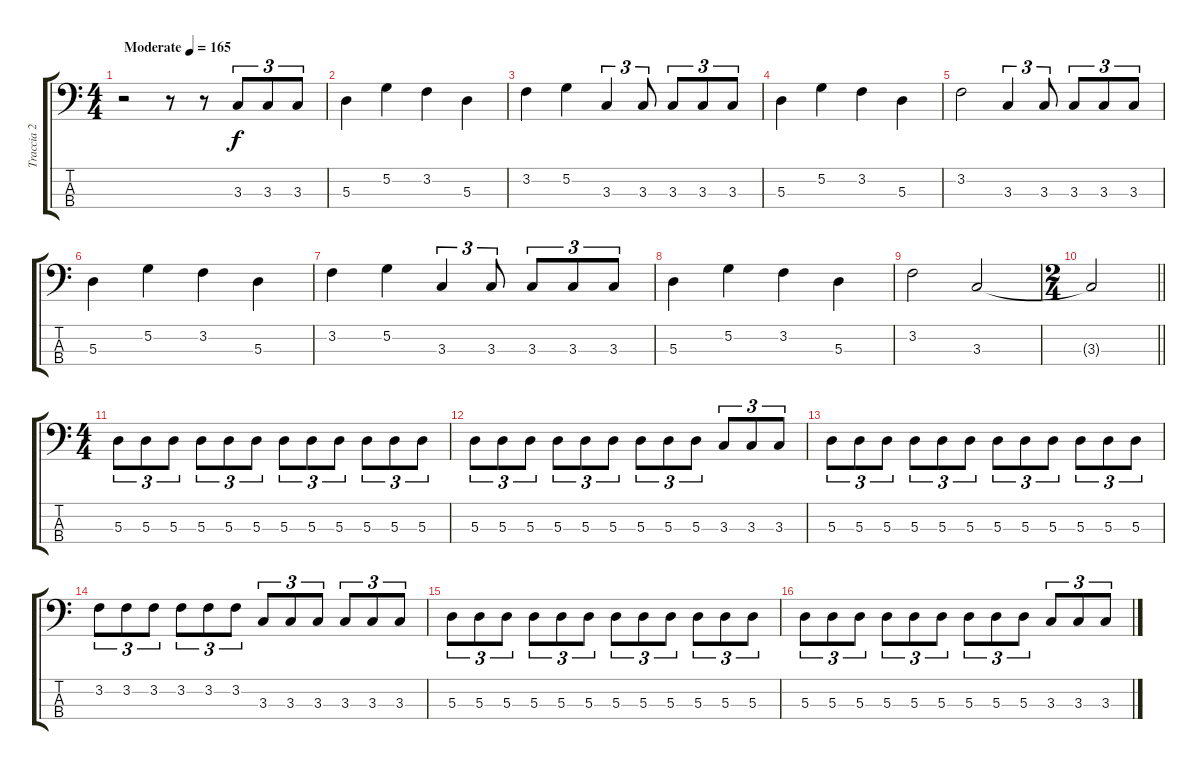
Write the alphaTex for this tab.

\track ("Traccia 2" "Traccia 2") {instrument electricbasspick}
\staff {score tabs}
\tuning (G2 D2 A1 E1) {hide}
\ts (4 4)
\tempo (165 "Moderate")
\clef f4
\ks c
r.2{dy f instrument electricbasspick} r.8 r.8 3.3.8{tu (3 2)} 3.3.8{tu (3 2)} 3.3.8{tu (3 2)} |
5.3.4 5.2.4 3.2.4 5.3.4 |
3.2.4 5.2.4 3.3.4{tu (3 2)} 3.3.8{tu (3 2)} 3.3.8{tu (3 2)} 3.3.8{tu (3 2)} 3.3.8{tu (3 2)} |
5.3.4 5.2.4 3.2.4 5.3.4 |
3.2.2 3.3.4{tu (3 2)} 3.3.8{tu (3 2)} 3.3.8{tu (3 2)} 3.3.8{tu (3 2)} 3.3.8{tu (3 2)} |
5.3.4 5.2.4 3.2.4 5.3.4 |
3.2.4 5.2.4 3.3.4{tu (3 2)} 3.3.8{tu (3 2)} 3.3.8{tu (3 2)} 3.3.8{tu (3 2)} 3.3.8{tu (3 2)} |
5.3.4 5.2.4 3.2.4 5.3.4 |
3.2.2 3.3.2 |
\ts (2 4)
\barLineRight lightlight
3.3{t}.2 |
\ts (4 4)
\section ("" "")
5.3.8{tu (3 2)} 5.3.8{tu (3 2)} 5.3.8{tu (3 2)} 5.3.8{tu (3 2)} 5.3.8{tu (3 2)} 5.3.8{tu (3 2)} 5.3.8{tu (3 2)} 5.3.8{tu (3 2)} 5.3.8{tu (3 2)} 5.3.8{tu (3 2)} 5.3.8{tu (3 2)} 5.3.8{tu (3 2)} |
5.3.8{tu (3 2)} 5.3.8{tu (3 2)} 5.3.8{tu (3 2)} 5.3.8{tu (3 2)} 5.3.8{tu (3 2)} 5.3.8{tu (3 2)} 5.3.8{tu (3 2)} 5.3.8{tu (3 2)} 5.3.8{tu (3 2)} 3.3.8{tu (3 2)} 3.3.8{tu (3 2)} 3.3.8{tu (3 2)} |
5.3.8{tu (3 2)} 5.3.8{tu (3 2)} 5.3.8{tu (3 2)} 5.3.8{tu (3 2)} 5.3.8{tu (3 2)} 5.3.8{tu (3 2)} 5.3.8{tu (3 2)} 5.3.8{tu (3 2)} 5.3.8{tu (3 2)} 5.3.8{tu (3 2)} 5.3.8{tu (3 2)} 5.3.8{tu (3 2)} |
3.2.8{tu (3 2)} 3.2.8{tu (3 2)} 3.2.8{tu (3 2)} 3.2.8{tu (3 2)} 3.2.8{tu (3 2)} 3.2.8{tu (3 2)} 3.3.8{tu (3 2)} 3.3.8{tu (3 2)} 3.3.8{tu (3 2)} 3.3.8{tu (3 2)} 3.3.8{tu (3 2)} 3.3.8{tu (3 2)} |
5.3.8{tu (3 2)} 5.3.8{tu (3 2)} 5.3.8{tu (3 2)} 5.3.8{tu (3 2)} 5.3.8{tu (3 2)} 5.3.8{tu (3 2)} 5.3.8{tu (3 2)} 5.3.8{tu (3 2)} 5.3.8{tu (3 2)} 5.3.8{tu (3 2)} 5.3.8{tu (3 2)} 5.3.8{tu (3 2)} |
5.3.8{tu (3 2)} 5.3.8{tu (3 2)} 5.3.8{tu (3 2)} 5.3.8{tu (3 2)} 5.3.8{tu (3 2)} 5.3.8{tu (3 2)} 5.3.8{tu (3 2)} 5.3.8{tu (3 2)} 5.3.8{tu (3 2)} 3.3.8{tu (3 2)} 3.3.8{tu (3 2)} 3.3.8{tu (3 2)}
